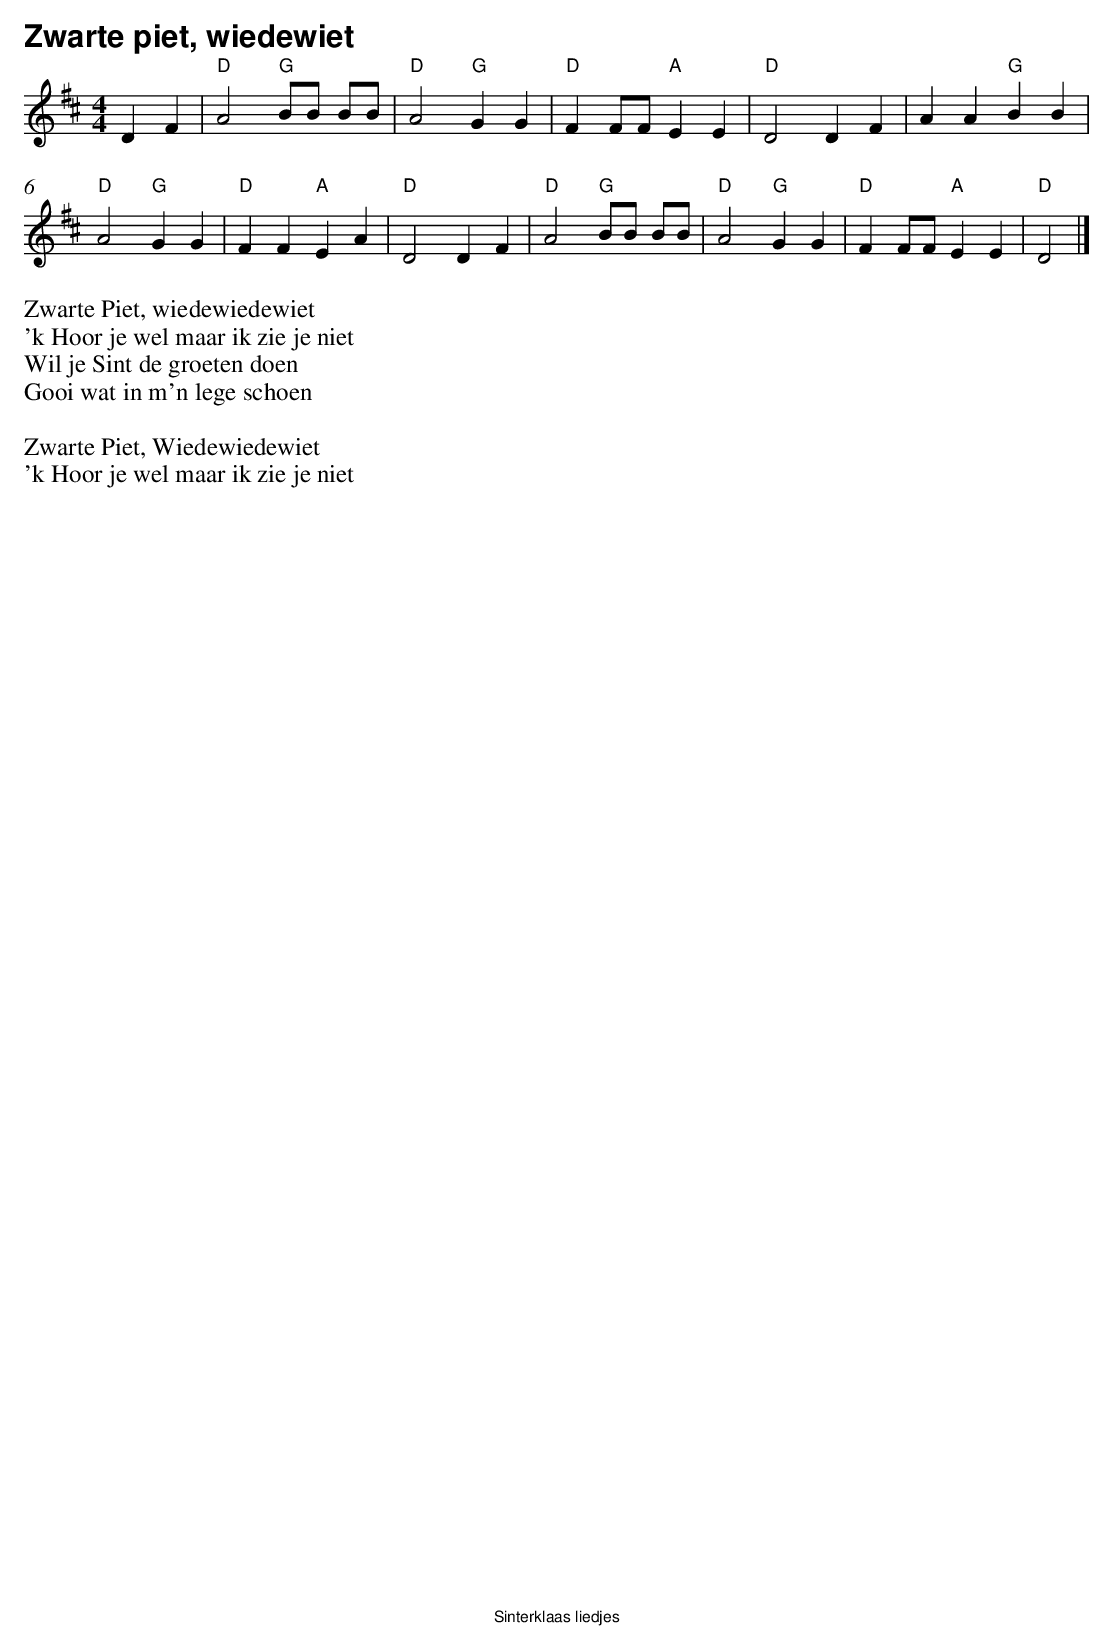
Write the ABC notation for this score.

X:1
T:Zwarte piet, wiedewiet
Q:1/4=150
M:4/4
L:1/8
K:D clef=treble
V:1
D2 F2 |"D" A4 "G"BB BB |"D" A4 "G"G2 G2 |"D" F2 FF"A" E2 E2 |"D" D4 D2 F2 | A2 A2"G"  B2 B2 |$
"D"A4 "G"G2 G2 |"D" F2 F2 "A" E2 A2 |"D" D4 D2 F2 | "D"A4 "G"BB BB |"D" A4 "G"G2 G2 |"D" F2 FF "A"E2 E2 |"D" D4 |]
Zwarte Piet, wiedewiedewiet
'k Hoor je wel maar ik zie je niet
Wil je Sint de groeten doen
Gooi wat in m'n lege schoen
\
Zwarte Piet, Wiedewiedewiet
'k Hoor je wel maar ik zie je niet
